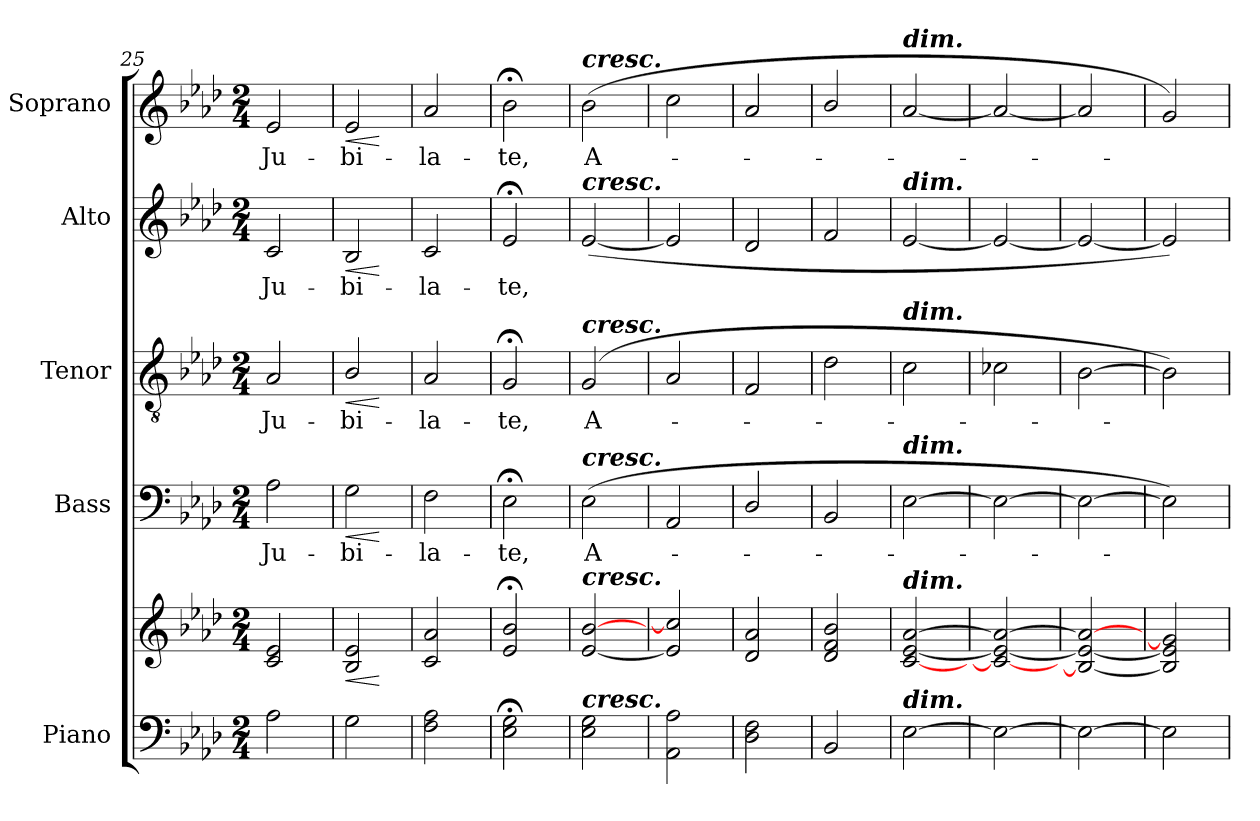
**kern	**kern	**dynam	**kern	**text	**dynam	**kern	**text	**dynam	**kern	**text	**dynam	**kern	**text	**dynam
*part5	*part5	*part5	*part4	*part4	*part4	*part3	*part3	*part3	*part2	*part2	*part2	*part1	*part1	*part1
*staff6	*staff5	*staff5/6	*staff4	*staff4	*staff4	*staff3	*staff3	*staff3	*staff2	*staff2	*staff2	*staff1	*staff1	*staff1
*I"Piano	*	*	*I"Bass	*	*	*I"Tenor	*	*	*I"Alto	*	*	*I"Soprano	*	*
*	*	*	*I'B	*	*	*I'T	*	*	*I'A	*	*	*I'S	*	*
*clefF4	*clefG2	*	*clefF4	*	*	*clefGv2	*	*	*clefG2	*	*	*clefG2	*	*
*k[b-e-a-d-]	*k[b-e-a-d-]	*	*k[b-e-a-d-]	*	*	*k[b-e-a-d-]	*	*	*k[b-e-a-d-]	*	*	*k[b-e-a-d-]	*	*
*A-:	*A-:	*	*A-:	*	*	*A-:	*	*	*A-:	*	*	*A-:	*	*
*M2/4	*M2/4	*	*M2/4	*	*	*M2/4	*	*	*M2/4	*	*	*M2/4	*	*
=25	=25	=25	=25	=25	=25	=25	=25	=25	=25	=25	=25	=25	=25	=25
!	!	!	!	!LO:LY:b	!	!	!LO:LY:b	!	!	!LO:LY:b	!	!	!LO:LY:b	!
2A-	2c 2e-	.	2A-	Ju-	.	2A-	Ju-	.	2c	Ju-	.	2e-	Ju-	.
=26	=26	=26	=26	=26	=26	=26	=26	=26	=26	=26	=26	=26	=26	=26
!	!	!LO:HP:b	!	!LO:LY:b	!LO:HP:b	!	!LO:LY:b	!LO:HP:b	!	!LO:LY:b	!LO:HP:b	!	!LO:LY:b	!LO:HP:b
2G	2B- 2e-	<	2G	-bi-	<	2B-/	-bi-	<	2B-	-bi-	<	2e-	-bi-	<
.	.	[	.	.	[	.	.	[	.	.	[	.	.	[
=27	=27	=27	=27	=27	=27	=27	=27	=27	=27	=27	=27	=27	=27	=27
!	!	!	!	!LO:LY:b	!	!	!LO:LY:b	!	!	!LO:LY:b	!	!	!LO:LY:b	!
2F 2A-	2c 2a-	.	2F	-la-	.	2A-	-la-	.	2c	-la-	.	2a-	-la-	.
=28	=28	=28	=28	=28	=28	=28	=28	=28	=28	=28	=28	=28	=28	=28
!	!	!	!	!LO:LY:b	!	!	!LO:LY:b	!	!	!LO:LY:b	!	!	!LO:LY:b	!
2E-;< 2G;<	2e-;< 2b-;<	.	2E-;<	-te,	.	2G;<	-te,	.	2e-;<	-te,	.	2b-;<	-te,	.
=29	=29	=29	=29	=29	=29	=29	=29	=29	=29	=29	=29	=29	=29	=29
!	!	!	!	!	!	!	!	!	!	!	!	!LO:TX:a:Bi:t=cresc.	!	!
!	!	!	!	!	!	!	!	!	!LO:TX:a:Bi:t=cresc.	!	!	!	!	!
!	!	!	!	!	!	!LO:TX:a:Bi:t=cresc.	!	!	!	!	!	!	!	!
!	!	!	!LO:TX:a:Bi:t=cresc.	!	!	!	!	!	!	!	!	!	!	!
!	!LO:TX:a:Bi:t=cresc.	!	!	!	!	!	!	!	!	!	!	!	!	!
!LO:TX:a:Bi:t=cresc.	!	!	!	!	!	!	!	!	!	!	!	!	!	!
!	!	!	!	!LO:LY:b	!	!	!LO:LY:b	!	!	!	!	!	!LO:LY:b	!
2E- 2G	[2e- [2b-	.	(>2E-	A-	.	(<2G	A-	.	(<[2e-	.	.	(<2b-	A-	.
=30	=30	=30	=30	=30	=30	=30	=30	=30	=30	=30	=30	=30	=30	=30
2AA- 2A-	2e-] 2cc]	.	2AA-	.	.	2A-	.	.	2e-]	.	.	2cc	.	.
=31	=31	=31	=31	=31	=31	=31	=31	=31	=31	=31	=31	=31	=31	=31
2D-\ 2F\	2d- 2a-	.	2D-/	.	.	2F	.	.	2d-	.	.	2a-	.	.
=32	=32	=32	=32	=32	=32	=32	=32	=32	=32	=32	=32	=32	=32	=32
2BB-	2d-/ 2f/ 2b-/	.	2BB-	.	.	2d-	.	.	2f	.	.	2b-/	.	.
=33	=33	=33	=33	=33	=33	=33	=33	=33	=33	=33	=33	=33	=33	=33
!	!	!	!	!	!	!	!	!	!	!	!	!LO:TX:a:Bi:t=dim.	!	!
!	!	!	!	!	!	!	!	!	!LO:TX:a:Bi:t=dim.	!	!	!	!	!
!	!	!	!	!	!	!LO:TX:a:Bi:t=dim.	!	!	!	!	!	!	!	!
!	!	!	!LO:TX:a:Bi:t=dim.	!	!	!	!	!	!	!	!	!	!	!
!	!LO:TX:a:Bi:t=dim.	!	!	!	!	!	!	!	!	!	!	!	!	!
!LO:TX:a:Bi:t=dim.	!	!	!	!	!	!	!	!	!	!	!	!	!	!
[2E-	[2c [2e- [2a-	.	[2E-	.	.	2c	.	.	[2e-	.	.	[2a-	.	.
=34	=34	=34	=34	=34	=34	=34	=34	=34	=34	=34	=34	=34	=34	=34
2E-_	2c-_ 2e-_ 2a-_	.	2E-_	.	.	2c-X	.	.	2e-_	.	.	2a-_	.	.
=35	=35	=35	=35	=35	=35	=35	=35	=35	=35	=35	=35	=35	=35	=35
2E-_	2B-_ 2e-_ 2a-_	.	2E-_	.	.	[2B-	.	.	2e-_	.	.	2a-]	.	.
=36	=36	=36	=36	=36	=36	=36	=36	=36	=36	=36	=36	=36	=36	=36
2E-]	2B-] 2e-] 2g]	.	2E-])	.	.	2B-])	.	.	2e-])	.	.	2g)	.	.
=	=	=	=	=	=	=	=	=	=	=	=	=	=	=
*-	*-	*-	*-	*-	*-	*-	*-	*-	*-	*-	*-	*-	*-	*-
